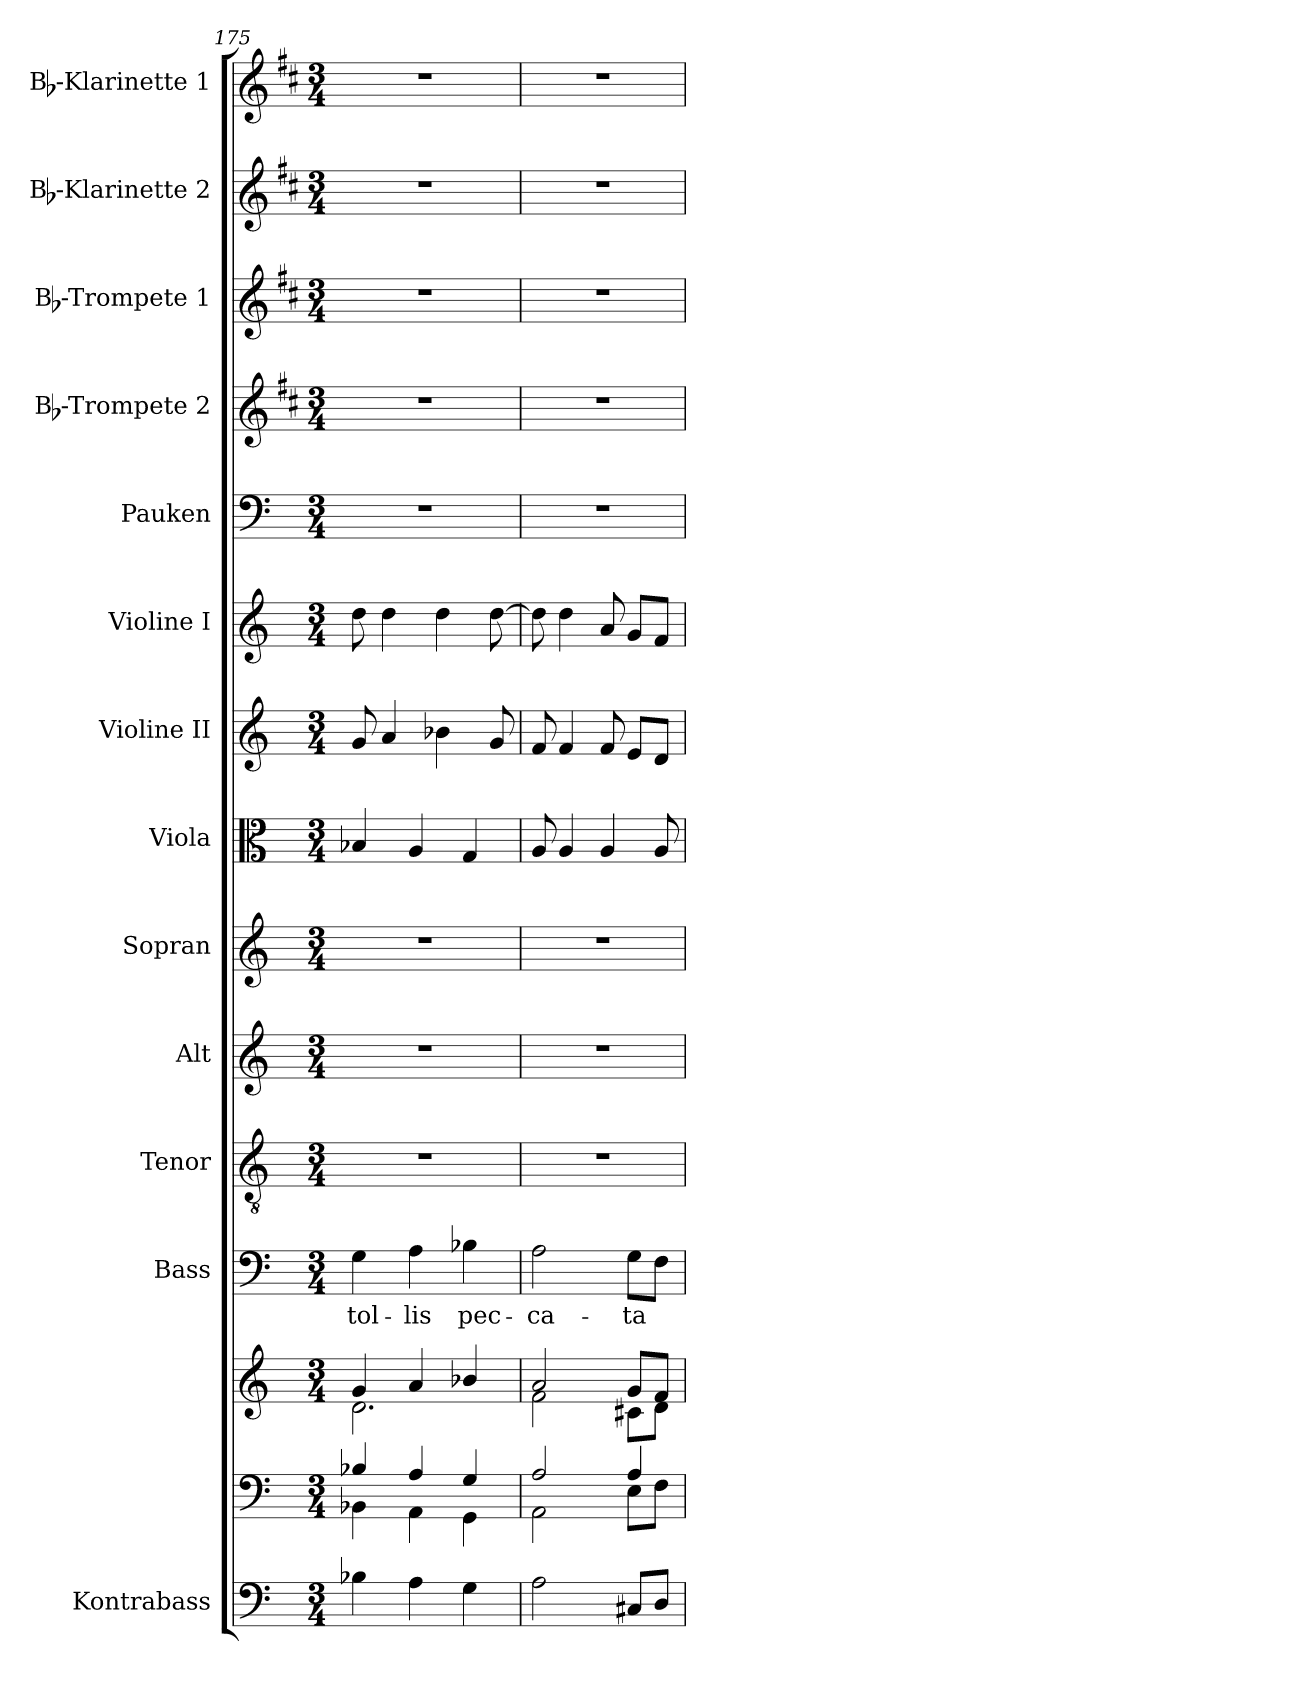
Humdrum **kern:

**kern	**kern	**kern	**kern	**text	**kern	**kern	**kern	**kern	**kern	**kern	**kern	**kern	**kern	**kern	**kern
*part14	*part13	*part13	*part12	*part12	*part11	*part10	*part9	*part8	*part7	*part6	*part5	*part4	*part3	*part2	*part1
*staff15	*staff14	*staff13	*staff12	*staff12	*staff11	*staff10	*staff9	*staff8	*staff7	*staff6	*staff5	*staff4	*staff3	*staff2	*staff1
*I"Kontrabass	*	*	*I"Bass	*	*I"Tenor	*I"Alt	*I"Sopran	*I"Viola	*I"Violine II	*I"Violine I	*I"Pauken	*I"Bb-Trompete 2	*I"Bb-Trompete 1	*I"Bb-Klarinette 2	*I"Bb-Klarinette 1
*I'Kb.	*	*	*I'B.	*	*I'T.	*I'A.	*I'S.	*I'Vla.	*I'Vl. II	*I'Vl. I	*I'Pk.	*I'Bb Trp. 2	*I'Bb Trp. 1	*I'Bb Kl. 2	*I'Bb Kl. 1
*clefF4	*clefF4	*clefG2	*clefF4	*	*clefGv2	*clefG2	*clefG2	*clefC3	*clefG2	*clefG2	*clefF4	*clefG2	*clefG2	*clefG2	*clefG2
*ITrd7c12	*	*	*	*	*	*	*	*	*	*	*	*ITrd1c2	*ITrd1c2	*ITrd1c2	*ITrd1c2
*k[]	*k[]	*k[]	*k[]	*	*k[]	*k[]	*k[]	*k[]	*k[]	*k[]	*k[]	*k[]	*k[]	*k[]	*k[]
*C:	*C:	*C:	*C:	*	*C:	*C:	*C:	*C:	*C:	*C:	*C:	*C:	*C:	*C:	*C:
*M3/4	*M3/4	*M3/4	*M3/4	*	*M3/4	*M3/4	*M3/4	*M3/4	*M3/4	*M3/4	*M3/4	*M3/4	*M3/4	*M3/4	*M3/4
=175	=175	=175	=175	=175	=175	=175	=175	=175	=175	=175	=175	=175	=175	=175	=175
*	*^	*^	*	*	*	*	*	*	*	*	*	*	*	*	*
!	!	!	!	!	!	!LO:LY:b	!	!	!	!	!	!	!	!	!	!	!
4BB-X\	4B-X/	4BB-X\	4g/	2.d\	4G\	tol-	2.r	2.r	2.r	4B-X/	8g/	8dd\	2.r	2.r	2.r	2.r	2.r
.	.	.	.	.	.	.	.	.	.	.	4a/	4dd\	.	.	.	.	.
!	!	!	!	!	!	!LO:LY:b	!	!	!	!	!	!	!	!	!	!	!
4AA\	4A/	4AA\	4a/	.	4A\	-lis	.	.	.	4A/	.	.	.	.	.	.	.
.	.	.	.	.	.	.	.	.	.	.	4b-X\	4dd\	.	.	.	.	.
!	!	!	!	!	!	!LO:LY:b	!	!	!	!	!	!	!	!	!	!	!
4GG\	4G/	4GG\	4b-X/	.	4B-X\	pec-	.	.	.	4G/	.	.	.	.	.	.	.
.	.	.	.	.	.	.	.	.	.	.	8g/	[8dd\	.	.	.	.	.
=176	=176	=176	=176	=176	=176	=176	=176	=176	=176	=176	=176	=176	=176	=176	=176	=176	=176
!	!	!	!	!	!	!LO:LY:b	!	!	!	!	!	!	!	!	!	!	!
2AA\	2A/	2AA\	2a/	2f\	2A\	-ca-	2.r	2.r	2.r	8A/	8f/	8dd\]	2.r	2.r	2.r	2.r	2.r
.	.	.	.	.	.	.	.	.	.	4A/	4f/	4dd\	.	.	.	.	.
.	.	.	.	.	.	.	.	.	.	4A/	8f/	8a/	.	.	.	.	.
!	!	!	!	!	!	!LO:LY:b	!	!	!	!	!	!	!	!	!	!	!
8CC#X/L	4A/	8E\L	8g/L	8c#X\L	8G\L	-ta	.	.	.	.	8e/L	8g/L	.	.	.	.	.
8DD/J	.	8F\J	8f/J	8d\J	8F\J	.	.	.	.	8A/	8d/J	8f/J	.	.	.	.	.
*	*v	*v	*	*	*	*	*	*	*	*	*	*	*	*	*	*	*
*	*	*v	*v	*	*	*	*	*	*	*	*	*	*	*	*	*
=	=	=	=	=	=	=	=	=	=	=	=	=	=	=	=
*-	*-	*-	*-	*-	*-	*-	*-	*-	*-	*-	*-	*-	*-	*-	*-
